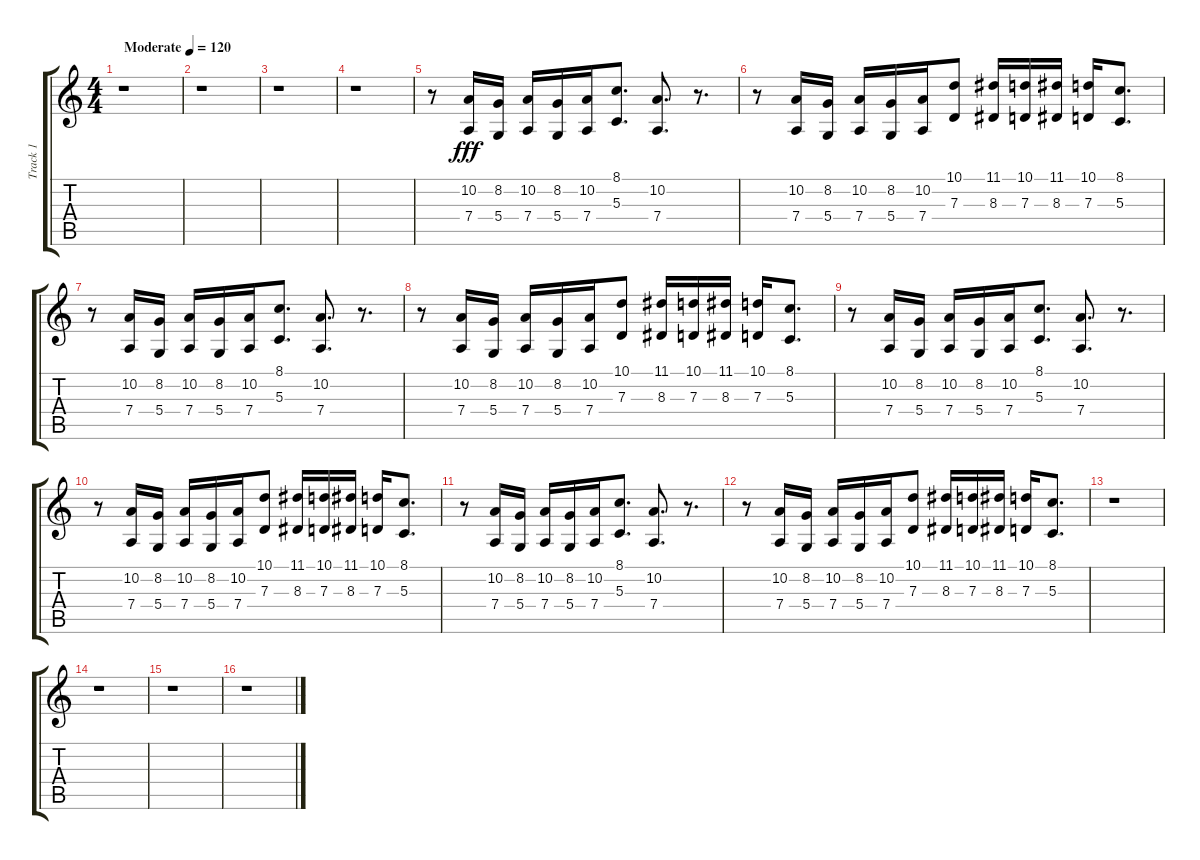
\track ("Track 1" "Track 1") {instrument trumpet}
\staff {score tabs}
\tuning (E4 B3 G3 D3 A2 E2) {hide}
\ts (4 4)
\tempo (120 "Moderate")
\clef g2
\ks c
r.1{dy fff instrument trumpet} |
r.1 |
r.1 |
r.1 |
r.8 (10.2 7.4).16 (8.2 5.4).16 (10.2 7.4).16 (8.2 5.4).16 (10.2 7.4).16 (8.1 5.3).8{d} (10.2 7.4).8{d} r.8{d} |
r.8 (10.2 7.4).16 (8.2 5.4).16 (10.2 7.4).16 (8.2 5.4).16 (10.2 7.4).16 (10.1 7.3).8 (11.1 8.3).16 (10.1 7.3).16 (11.1 8.3).16 (10.1 7.3).16 (8.1 5.3).8{d} |
r.8 (10.2 7.4).16 (8.2 5.4).16 (10.2 7.4).16 (8.2 5.4).16 (10.2 7.4).16 (8.1 5.3).8{d} (10.2 7.4).8{d} r.8{d} |
r.8 (10.2 7.4).16 (8.2 5.4).16 (10.2 7.4).16 (8.2 5.4).16 (10.2 7.4).16 (10.1 7.3).8 (11.1 8.3).16 (10.1 7.3).16 (11.1 8.3).16 (10.1 7.3).16 (8.1 5.3).8{d} |
r.8 (10.2 7.4).16 (8.2 5.4).16 (10.2 7.4).16 (8.2 5.4).16 (10.2 7.4).16 (8.1 5.3).8{d} (10.2 7.4).8{d} r.8{d} |
r.8 (10.2 7.4).16 (8.2 5.4).16 (10.2 7.4).16 (8.2 5.4).16 (10.2 7.4).16 (10.1 7.3).8 (11.1 8.3).16 (10.1 7.3).16 (11.1 8.3).16 (10.1 7.3).16 (8.1 5.3).8{d} |
r.8 (10.2 7.4).16 (8.2 5.4).16 (10.2 7.4).16 (8.2 5.4).16 (10.2 7.4).16 (8.1 5.3).8{d} (10.2 7.4).8{d} r.8{d} |
r.8 (10.2 7.4).16 (8.2 5.4).16 (10.2 7.4).16 (8.2 5.4).16 (10.2 7.4).16 (10.1 7.3).8 (11.1 8.3).16 (10.1 7.3).16 (11.1 8.3).16 (10.1 7.3).16 (8.1 5.3).8{d} |
r.1 |
r.1 |
r.1 |
r.1
